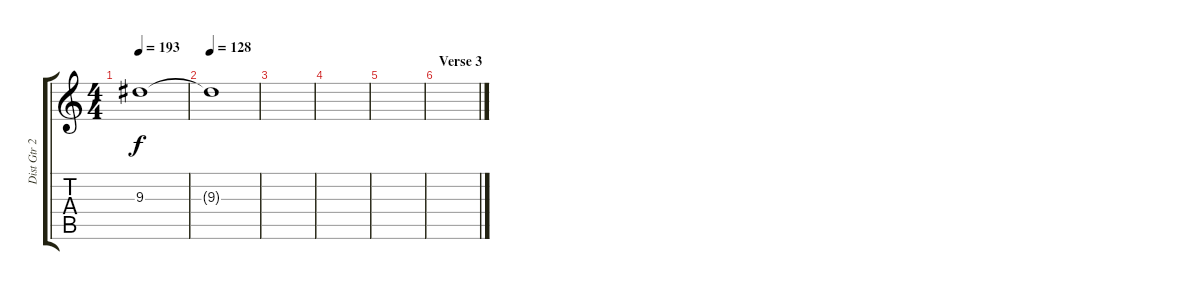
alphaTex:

\track ("Dist Gtr 2" "Dist Gtr 2") {instrument distortionguitar}
\staff {score tabs}
\tuning (Eb4 Bb3 Gb3 Db3 Ab2 Eb2) {hide}
\ts (4 4)
\tempo 193
\clef g2
\ks c
9.3{t}.1{dy f} |
\tempo 128
9.3{t}.1 |
|
|
|
\section ("" "Verse 3")
